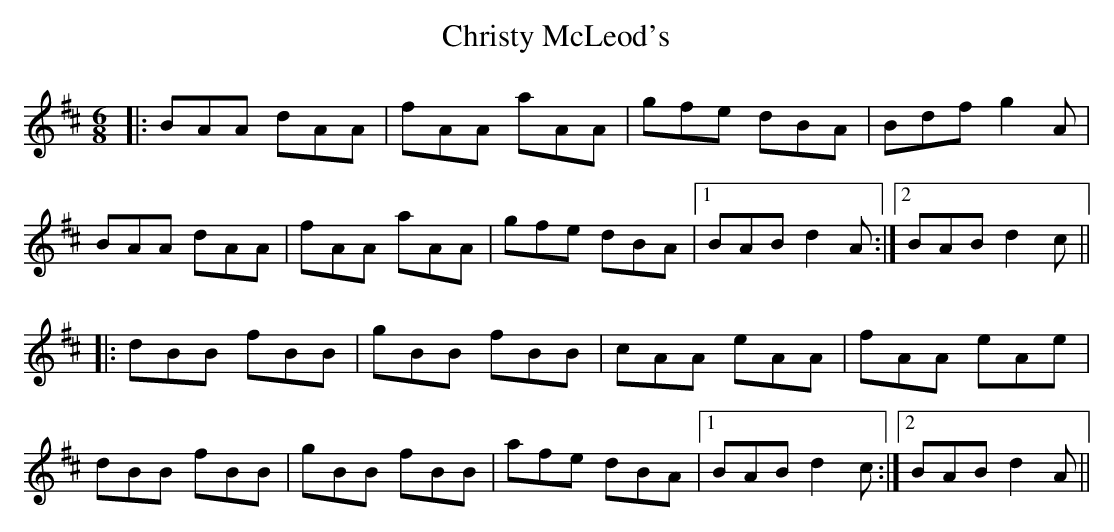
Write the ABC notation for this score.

X:1
T: Christy McLeod's
M: 6/8
L: 1/8
K: Dmaj
|: BAA dAA | fAA aAA | gfe dBA | Bdf g2A |
BAA dAA | fAA aAA | gfe dBA |1 BAB d2A :|2 BAB d2c ||
|: dBB fBB | gBB fBB | cAA eAA | fAA eAe |
dBB fBB | gBB fBB | afe dBA |1 BAB d2c :|2 BAB d2A ||
